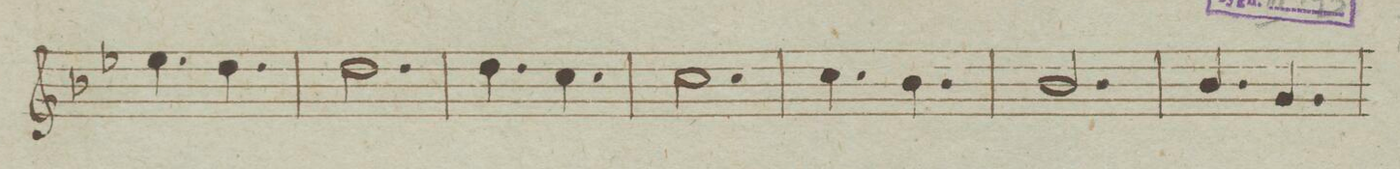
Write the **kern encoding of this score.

**kern
*I"Oboe Secondo.
*clefG2
*k[b-e-]
*met(c)
*M6/8
4.ee-\
4.dd\
=55
2.dd\
=56
4.dd\
4.cc\
=57
2.cc\
=58
4.cc\
4.b-\
=59
2.b-/
=60
4.b-/
4.g/
=61
*-
